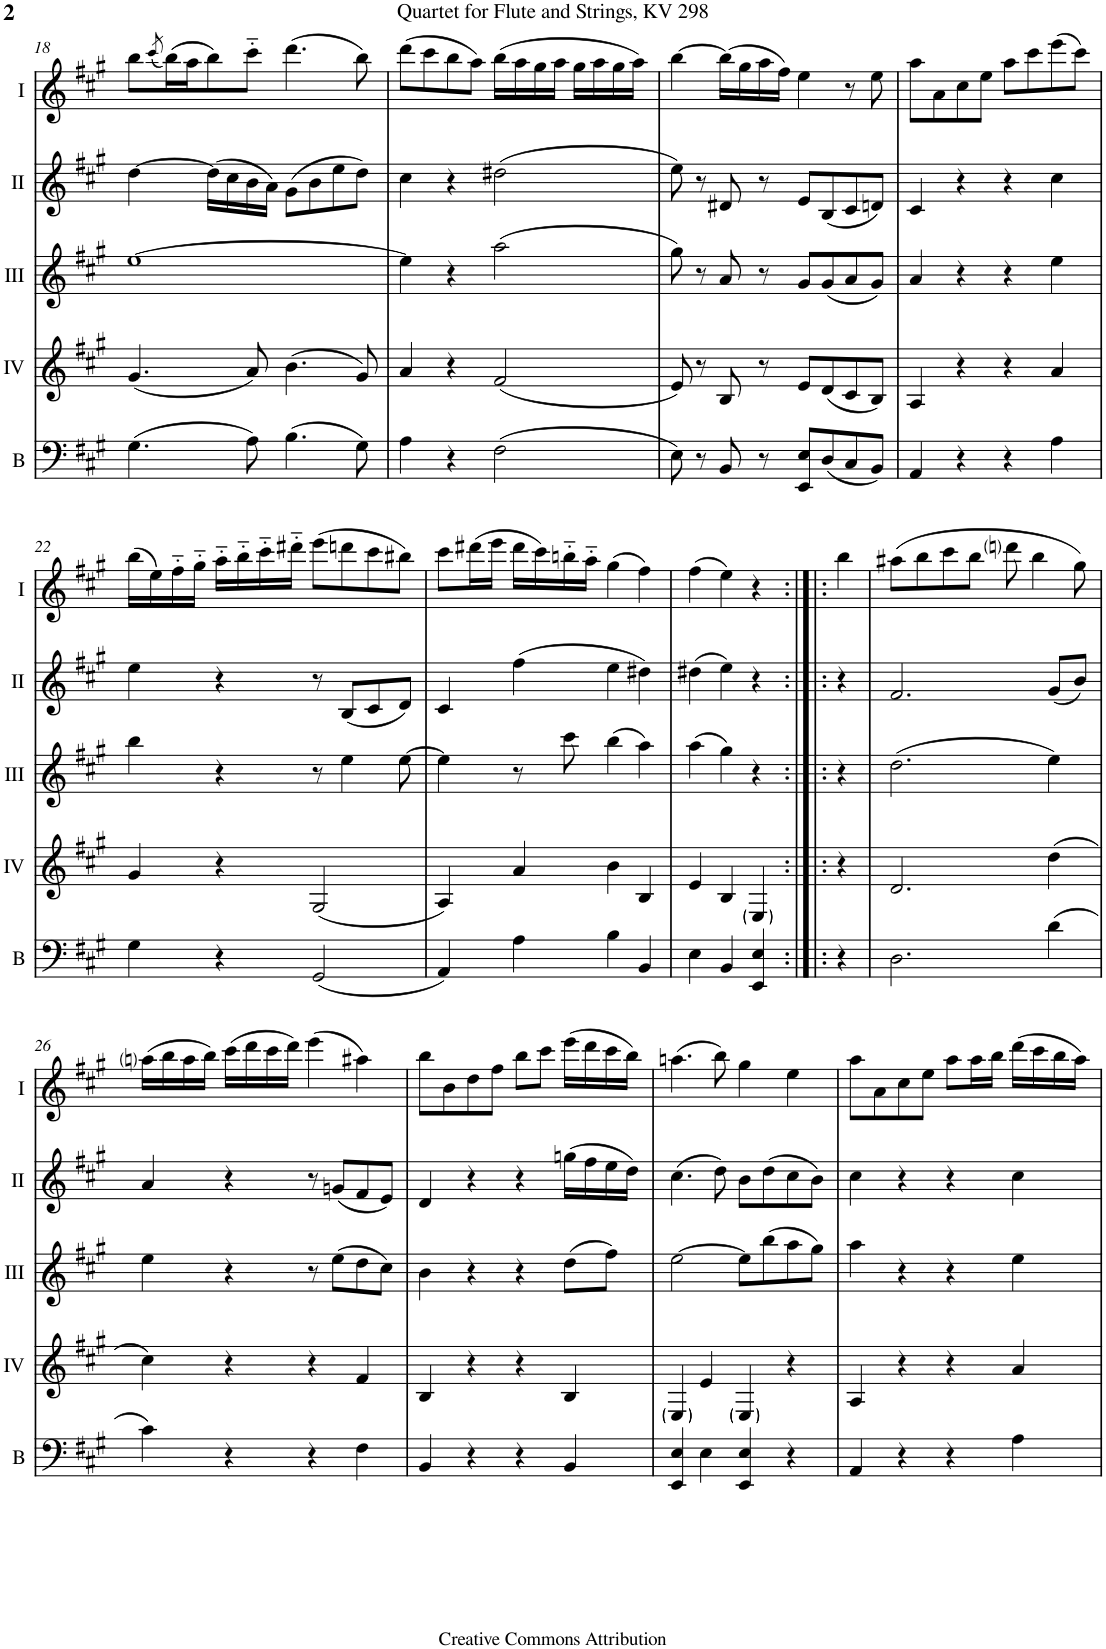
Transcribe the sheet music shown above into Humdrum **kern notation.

**kern	**kern	**kern	**kern	**kern
*part5	*part4	*part3	*part2	*part1
*staff5	*staff4	*staff3	*staff2	*staff1
*I"Bass	*I"Acc. 4	*I"Acc. 3	*I"Acc. 2	*I"Acc. 1
*I'B	*	*	*	*
!!LO:PB:g=z
*clefF4	*clefG2	*clefG2	*clefG2	*clefG2
*Trd7c12	*Trd7c12	*Trd7c12	*	*
*k[f#c#g#]	*k[f#c#g#]	*k[f#c#g#]	*k[f#c#g#]	*k[f#c#g#]
*M2/2	*M2/2	*M2/2	*M2/2	*M2/2
*met(c|)	*met(c|)	*met(c|)	*met(c|)	*met(c|)
=18	=18	=18	=18	=18
(4.G#\	(4.g#/	[1ee	[4dd\	8bb\L
.	.	.	.	(8qccc#/
.	.	.	.	(16bb\L)
.	.	.	.	16aa\J
.	.	.	(16dd\LL]	8bb\)
.	.	.	16cc#\	.
8A\)	8a/)	.	16b\	8ccc#\J
.	.	.	16a\JJ)	.
(4.B\	(4.b\	.	(8g#\L	(4.ddd\
.	.	.	8b\	.
.	.	.	8ee\	.
8G#\)	8g#/)	.	8dd\J)	8bb\)
=19	=19	=19	=19	=19
4A\	4a/	4ee\]	4cc#\	(8ddd\L
.	.	.	.	8ccc#\
4r	4r	4r	4r	8bb\
.	.	.	.	8aa\J)
(2F#\	(2f#/	(2aa\	(2dd#X\	(16bb\LL
.	.	.	.	16aa\
.	.	.	.	16gg#\
.	.	.	.	16aa\JJ
.	.	.	.	16gg#\LL
.	.	.	.	16aa\
.	.	.	.	16gg#\
.	.	.	.	16aa\JJ)
=20	=20	=20	=20	=20
8E\)	8e/)	8gg#\)	8ee\)	[4bb\
8r	8r	8r	8r	.
8BB/	8B/	8a/	8d#X/	(16bb\LL]
.	.	.	.	16gg#\
8r	8r	8r	8r	16aa\
.	.	.	.	16ff#\JJ)
8EE/ 8E/L	8e/L	8g#/L	8e/L	4ee\
(8D/	(8d/	(8g#/	(8B/	.
8C#/	8c#/	8a/	8c#/	8r
8BB/J)	8B/J)	8g#/J)	8dn/J)	8ee\
=21	=21	=21	=21	=21
4AA/	4A/	4a/	4c#/	8aa\L
.	.	.	.	8a\
4r	4r	4r	4r	8cc#\
.	.	.	.	8ee\J
4r	4r	4r	4r	8aa\L
.	.	.	.	8ccc#\
4A\	4a/	4ee\	4cc#\	(8eee\
.	.	.	.	8ccc#\J)
!!LO:LB:g=z
=22	=22	=22	=22	=22
4G#\	4g#/	4bb\	4ee\	(16bb\LL
.	.	.	.	16ee\)
.	.	.	.	16ff#\
.	.	.	.	16gg#\JJ
4r	4r	4r	4r	16aa\LL
.	.	.	.	16bb\
.	.	.	.	16ccc#\
.	.	.	.	16ddd#X\JJ
(2GG#/	(2G#/	8r	8r	(8eee\L
.	.	4ee\	(8B/L	8dddn\
.	.	.	8c#/	8ccc#\
.	.	[8ee\	8d/J)	8bb#X\J)
=23	=23	=23	=23	=23
4AA/)	4A/)	4ee\]	4c#/	8ccc#\L
.	.	.	.	(16ddd#X\L
.	.	.	.	16eee\JJ
4A\	4a/	8r	(4ff#\	16ddd#\LL
.	.	.	.	16ccc#\)
.	.	8ccc#\	.	16bbn\
.	.	.	.	16aa\JJ
4B\	4b\	(4bb\	4ee\	(4gg#\
4BB/	4B/	4aa\)	4dd#X\)	4ff#\)
=24	=24	=24	=24	=24
4E\	4e/	(4aa\	(4dd#X\	(4ff#\
4BB/	4B/	4gg#\)	4ee\)	4ee\)
4EE/ 4E/	4E/	4r	4r	4r
=24X3:|!|:	=24X3:|!|:	=24X3:|!|:	=24X3:|!|:	=24X3:|!|:
4r	4r	4r	4r	4bb\
=25	=25	=25	=25	=25
2.D\	2.d/	(2.dd\	2.f#/	(8aa#X\L
.	.	.	.	8bb\
.	.	.	.	8ccc#\
.	.	.	.	8bb\J
.	.	.	.	8dddni\
.	.	.	.	4bb\
(4d\	(4dd\	4ee\)	(8g#/L	.
.	.	.	8b/J)	8gg#\)
!!LO:LB:g=z
=26	=26	=26	=26	=26
4c#\)	4cc#\)	4ee\	4a/	(16aani\LL
.	.	.	.	16bb\
.	.	.	.	16aa\
.	.	.	.	16bb\JJ)
4r	4r	4r	4r	(16ccc#\LL
.	.	.	.	16ddd\
.	.	.	.	16ccc#\
.	.	.	.	16ddd\JJ)
4r	4r	8r	8r	(4eee\
.	.	(8ee\L	(8gn/L	.
4F#\	4f#/	8dd\	8f#/	4aa#X\)
.	.	8cc#\J)	8e/J)	.
=27	=27	=27	=27	=27
4BB/	4B/	4b\	4d/	8bb\L
.	.	.	.	8b\
4r	4r	4r	4r	8dd\
.	.	.	.	8ff#\J
4r	4r	4r	4r	8bb\L
.	.	.	.	8ccc#\J
4BB/	4B/	(8dd\L	(16ggn\LL	(16eee\LL
.	.	.	16ff#\	16ddd\
.	.	8ff#\J)	16ee\	16ccc#\
.	.	.	16dd\JJ)	16bb\JJ)
=28	=28	=28	=28	=28
4EE/ 4E/	4E/	[2ee\	(4.cc#\	(4.aan\
4E\	4e/	.	.	.
.	.	.	8dd\)	8bb\)
4EE/ 4E/	4E/	8ee\L]	8b\L	4gg#\
.	.	(8bb\	(8dd\	.
4r	4r	8aa\	8cc#\	4ee\
.	.	8gg#\J)	8b\J)	.
=29	=29	=29	=29	=29
4AA/	4A/	4aa\	4cc#\	8aa\L
.	.	.	.	8a\
4r	4r	4r	4r	8cc#\
.	.	.	.	8ee\J
4r	4r	4r	4r	8aa\L
.	.	.	.	16aa\L
.	.	.	.	16bb\JJ
4A\	4a/	4ee\	4cc#\	(16ddd\LL
.	.	.	.	16ccc#\
.	.	.	.	16bb\
.	.	.	.	16aa\JJ)
=	=	=	=	=
*-	*-	*-	*-	*-
